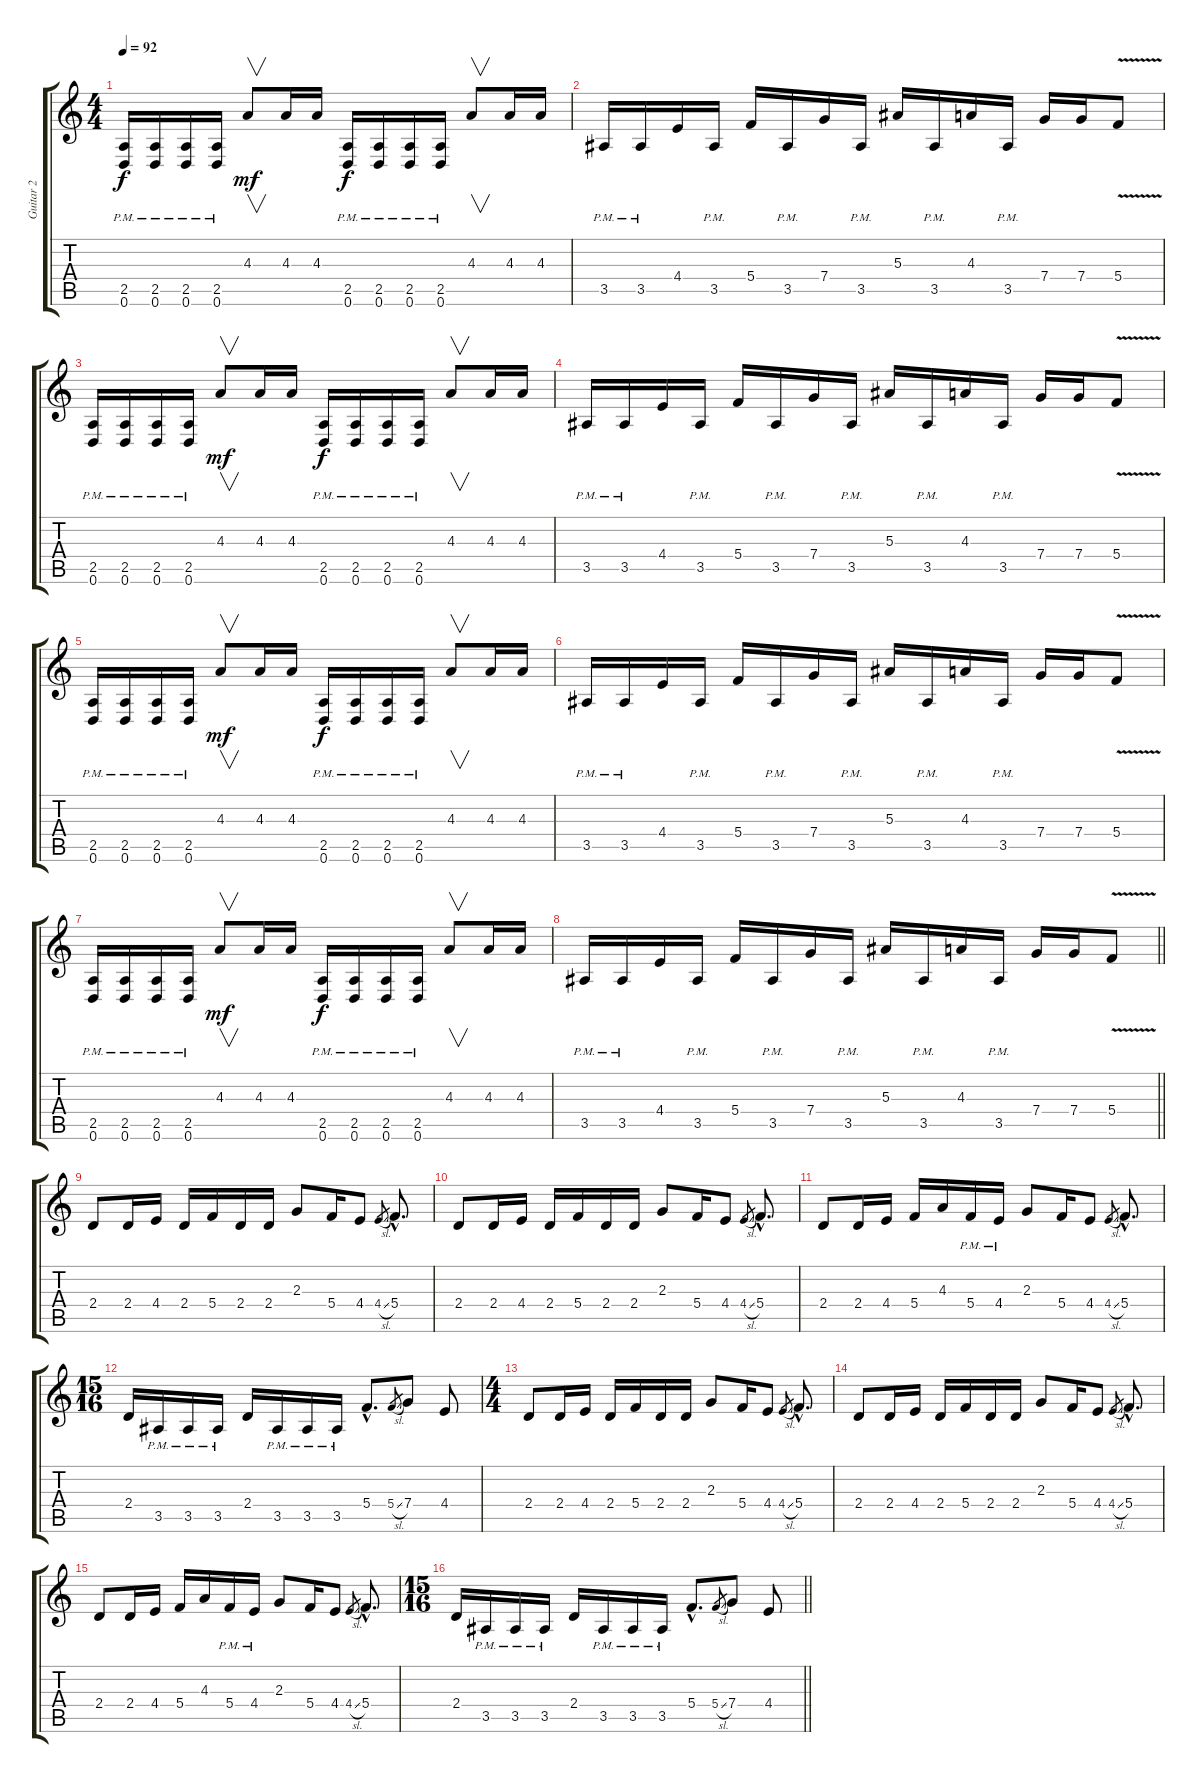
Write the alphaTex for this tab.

\track ("Guitar 2" "Guitar 2") {instrument distortionguitar}
\staff {score tabs}
\tuning (D4 A3 F3 C3 G2 D2) {hide}
\ts (4 4)
\section ("" "")
\tempo 92
\clef g2
\ks c
(2.5{pm} 0.6{pm}).16{dy f volume 13 instrument distortionguitar} (2.5{pm} 0.6{pm}).16 (2.5{pm} 0.6{pm}).16 (2.5{pm} 0.6{pm}).16 4.3.8{v dy mf} 4.3.16 4.3.16 (2.5{pm} 0.6).16{dy f} (2.5{pm} 0.6{pm}).16 (2.5{pm} 0.6{pm}).16 (2.5{pm} 0.6{pm}).16 4.3.8{v} 4.3.16 4.3.16 |
3.5{pm}.16 3.5{pm}.16 4.4.16 3.5{pm}.16 5.4.16 3.5{pm}.16 7.4.16 3.5{pm}.16 5.3.16 3.5{pm}.16 4.3.16 3.5{pm}.16 7.4.16 7.4.16 5.4{v}.8 |
(2.5{pm} 0.6{pm}).16 (2.5{pm} 0.6{pm}).16 (2.5{pm} 0.6{pm}).16 (2.5{pm} 0.6{pm}).16 4.3.8{v dy mf} 4.3.16 4.3.16 (2.5{pm} 0.6).16{dy f} (2.5{pm} 0.6{pm}).16 (2.5{pm} 0.6{pm}).16 (2.5{pm} 0.6{pm}).16 4.3.8{v} 4.3.16 4.3.16 |
3.5{pm}.16 3.5{pm}.16 4.4.16 3.5{pm}.16 5.4.16 3.5{pm}.16 7.4.16 3.5{pm}.16 5.3.16 3.5{pm}.16 4.3.16 3.5{pm}.16 7.4.16 7.4.16 5.4{v}.8 |
(2.5{pm} 0.6{pm}).16 (2.5{pm} 0.6{pm}).16 (2.5{pm} 0.6{pm}).16 (2.5{pm} 0.6{pm}).16 4.3.8{v dy mf} 4.3.16 4.3.16 (2.5{pm} 0.6).16{dy f} (2.5{pm} 0.6{pm}).16 (2.5{pm} 0.6{pm}).16 (2.5{pm} 0.6{pm}).16 4.3.8{v} 4.3.16 4.3.16 |
3.5{pm}.16 3.5{pm}.16 4.4.16 3.5{pm}.16 5.4.16 3.5{pm}.16 7.4.16 3.5{pm}.16 5.3.16 3.5{pm}.16 4.3.16 3.5{pm}.16 7.4.16 7.4.16 5.4{v}.8 |
(2.5{pm} 0.6{pm}).16 (2.5{pm} 0.6{pm}).16 (2.5{pm} 0.6{pm}).16 (2.5{pm} 0.6{pm}).16 4.3.8{v dy mf} 4.3.16 4.3.16 (2.5{pm} 0.6).16{dy f} (2.5{pm} 0.6{pm}).16 (2.5{pm} 0.6{pm}).16 (2.5{pm} 0.6{pm}).16 4.3.8{v} 4.3.16 4.3.16 |
\barLineRight lightlight
3.5{pm}.16 3.5{pm}.16 4.4.16 3.5{pm}.16 5.4.16 3.5{pm}.16 7.4.16 3.5{pm}.16 5.3.16 3.5{pm}.16 4.3.16 3.5{pm}.16 7.4.16 7.4.16 5.4{v}.8 |
\section ("" "")
2.4.8 2.4.16 4.4.16 2.4.16 5.4.16 2.4.16 2.4.16 2.3.8 5.4.16 4.4.8 4.4{sl}.8{gr} 5.4{hac}.8{d} |
2.4.8 2.4.16 4.4.16 2.4.16 5.4.16 2.4.16 2.4.16 2.3.8 5.4.16 4.4.8 4.4{sl}.8{gr} 5.4{hac}.8{d} |
2.4.8 2.4.16 4.4.16 5.4.16 4.3.16 5.4{pm}.16 4.4{pm}.16 2.3.8 5.4.16 4.4.8 4.4{sl}.8{gr} 5.4{hac}.8{d} |
\ts (15 16)
2.4.16 3.5{pm}.16 3.5{pm}.16 3.5{pm}.16 2.4.16 3.5{pm}.16 3.5{pm}.16 3.5{pm}.16 5.4{hac}.8{d} 5.4{sl}.8{gr} 7.4.8 4.4.8 |
\ts (4 4)
2.4.8 2.4.16 4.4.16 2.4.16 5.4.16 2.4.16 2.4.16 2.3.8 5.4.16 4.4.8 4.4{sl}.8{gr} 5.4{hac}.8{d} |
2.4.8 2.4.16 4.4.16 2.4.16 5.4.16 2.4.16 2.4.16 2.3.8 5.4.16 4.4.8 4.4{sl}.8{gr} 5.4{hac}.8{d} |
2.4.8 2.4.16 4.4.16 5.4.16 4.3.16 5.4{pm}.16 4.4{pm}.16 2.3.8 5.4.16 4.4.8 4.4{sl}.8{gr} 5.4{hac}.8{d} |
\ts (15 16)
\barLineRight lightlight
2.4.16 3.5{pm}.16 3.5{pm}.16 3.5{pm}.16 2.4.16 3.5{pm}.16 3.5{pm}.16 3.5{pm}.16 5.4{hac}.8{d} 5.4{sl}.8{gr} 7.4.8 4.4.8
